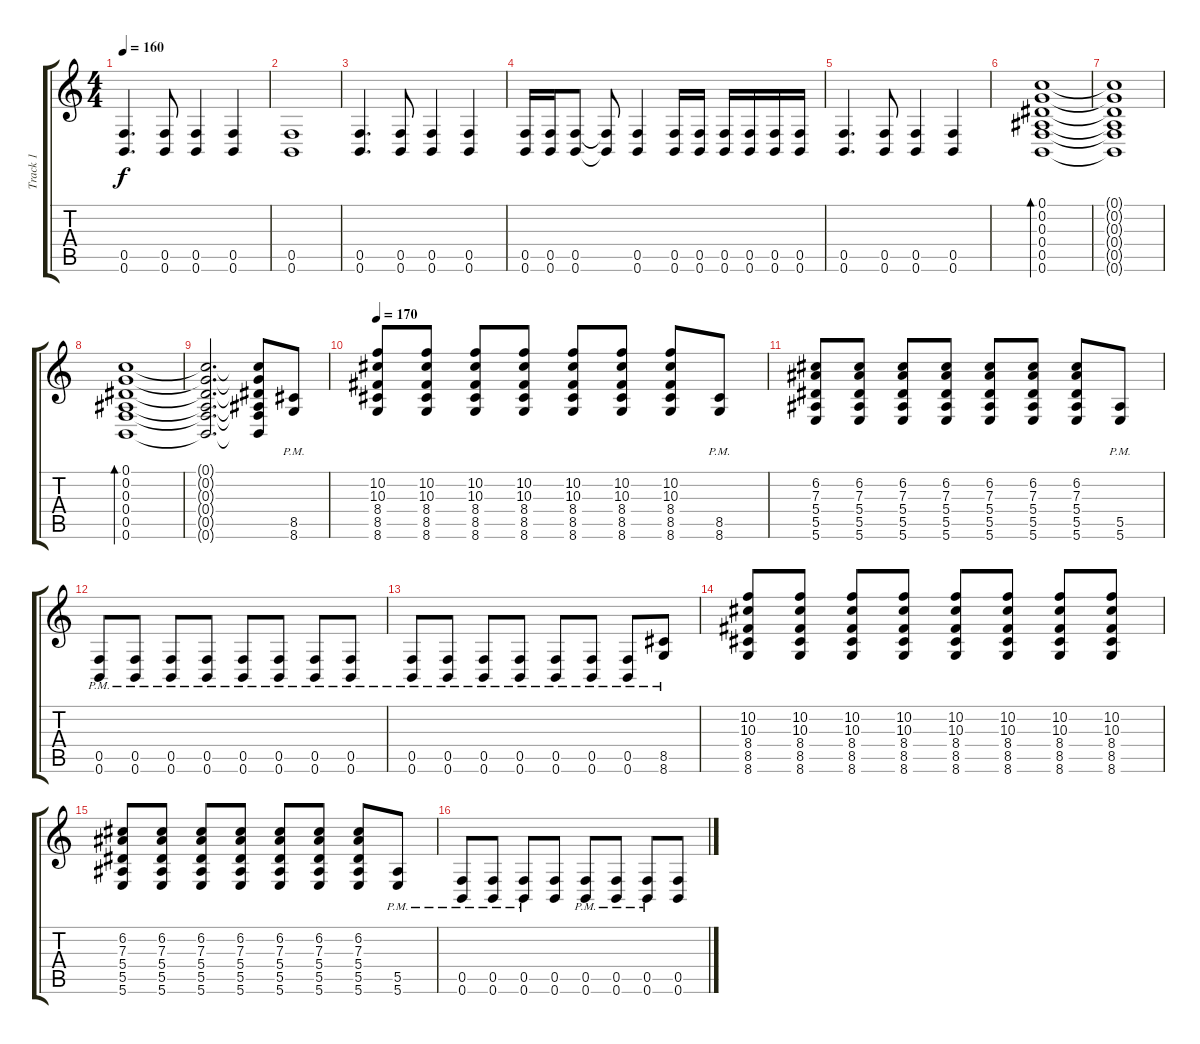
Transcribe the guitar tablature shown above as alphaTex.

\track ("Track 1" "Track 1") {instrument distortionguitar}
\staff {score tabs}
\tuning (C4 G3 Eb3 Bb2 F2 B1) {hide}
\ts (4 4)
\tempo 160
\clef g2
\ks c
(0.5 0.6).4{d dy f} (0.5 0.6).8 (0.5 0.6).4 (0.5 0.6).4 |
(0.5 0.6).1 |
(0.5 0.6).4{d} (0.5 0.6).8 (0.5 0.6).4 (0.5 0.6).4 |
(0.5 0.6).16 (0.5 0.6).16 (0.5 0.6).8 (0.5{t} 0.6{t}).8 (0.5 0.6).4 (0.5 0.6).16 (0.5 0.6).16 (0.5 0.6).16 (0.5 0.6).16 (0.5 0.6).16 (0.5 0.6).16 |
(0.5 0.6).4{d} (0.5 0.6).8 (0.5 0.6).4 (0.5 0.6).4 |
(0.1 0.2 0.3 0.4 0.5 0.6).1{bd 60} |
(0.1{t} 0.2{t} 0.3{t} 0.4{t} 0.5{t} 0.6{t}).1 |
(0.1 0.2 0.3 0.4 0.5 0.6).1{bd 120} |
(0.1{t} 0.2{t} 0.3{t} 0.4{t} 0.5{t} 0.6{t}).2{d} (0.1{t} 0.2{t} 0.3{t} 0.4{t} 0.5{t} 0.6{t}).8 (8.5{pm} 8.6{pm}).8 |
\tempo 170
(10.2 10.3 8.4 8.5 8.6).8 (10.2 10.3 8.4 8.5 8.6).8 (10.2 10.3 8.4 8.5 8.6).8 (10.2 10.3 8.4 8.5 8.6).8 (10.2 10.3 8.4 8.5 8.6).8 (10.2 10.3 8.4 8.5 8.6).8 (10.2 10.3 8.4 8.5 8.6).8 (8.5{pm} 8.6{pm}).8 |
(6.2 7.3 5.4 5.5 5.6).8 (6.2 7.3 5.4 5.5 5.6).8 (6.2 7.3 5.4 5.5 5.6).8 (6.2 7.3 5.4 5.5 5.6).8 (6.2 7.3 5.4 5.5 5.6).8 (6.2 7.3 5.4 5.5 5.6).8 (6.2 7.3 5.4 5.5 5.6).8 (5.5{pm} 5.6{pm}).8 |
(0.5{pm} 0.6{pm}).8 (0.5{pm} 0.6{pm}).8 (0.5{pm} 0.6{pm}).8 (0.5{pm} 0.6{pm}).8 (0.5{pm} 0.6{pm}).8 (0.5{pm} 0.6{pm}).8 (0.5{pm} 0.6{pm}).8 (0.5{pm} 0.6{pm}).8 |
(0.5{pm} 0.6{pm}).8 (0.5{pm} 0.6{pm}).8 (0.5{pm} 0.6{pm}).8 (0.5{pm} 0.6{pm}).8 (0.5{pm} 0.6{pm}).8 (0.5{pm} 0.6{pm}).8 (0.5{pm} 0.6{pm}).8 (8.5{pm} 8.6{pm}).8 |
(10.2 10.3 8.4 8.5 8.6).8 (10.2 10.3 8.4 8.5 8.6).8 (10.2 10.3 8.4 8.5 8.6).8 (10.2 10.3 8.4 8.5 8.6).8 (10.2 10.3 8.4 8.5 8.6).8 (10.2 10.3 8.4 8.5 8.6).8 (10.2 10.3 8.4 8.5 8.6).8 (10.2 10.3 8.4 8.5 8.6).8 |
(6.2 7.3 5.4 5.5 5.6).8 (6.2 7.3 5.4 5.5 5.6).8 (6.2 7.3 5.4 5.5 5.6).8 (6.2 7.3 5.4 5.5 5.6).8 (6.2 7.3 5.4 5.5 5.6).8 (6.2 7.3 5.4 5.5 5.6).8 (6.2 7.3 5.4 5.5 5.6).8 (5.5{pm} 5.6{pm}).8 |
(0.5{pm} 0.6{pm}).8 (0.5{pm} 0.6{pm}).8 (0.5{pm} 0.6{pm}).8 (0.5 0.6).8 (0.5{pm} 0.6{pm}).8 (0.5{pm} 0.6{pm}).8 (0.5{pm} 0.6{pm}).8 (0.5 0.6).8
